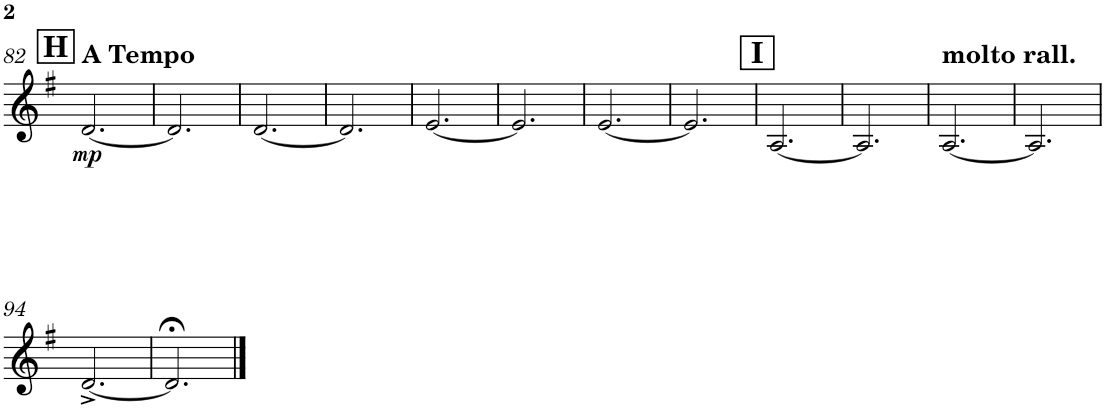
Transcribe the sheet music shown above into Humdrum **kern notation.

**kern	**dynam
*part1	*part1
*staff1	*staff1
*I"Part 3 Trumpet Easy	*
*I'Pt. 3 Trp.	*
!!LO:PB:g=z
*clefG2	*
*Trd1c2	*
*k[f#]	*
*M3/4	*
!!LO:REH:place=s1:a:B:cj:fs=14:t=H
=82	=82
!LO:TX:a:B:t=A Tempo	!
!	!LO:DY:b
[2.d/	mp
=83	=83
2.d/]	.
=84	=84
[2.d/	.
=85	=85
2.d/]	.
=86	=86
[2.e/	.
=87	=87
2.e/]	.
=88	=88
[2.e/	.
=89	=89
2.e/]	.
!!LO:REH:place=s1:a:B:cj:fs=14:t=I
=90	=90
[2.A/	.
=91	=91
2.A/]	.
=92	=92
!LO:TX:a:B:t=molto rall.	!
[2.A/	.
=93	=93
2.A/]	.
!!LO:LB:g=z
=94	=94
[2.d^/	.
=95	=95
2.d;</]	.
==	==
*-	*-
